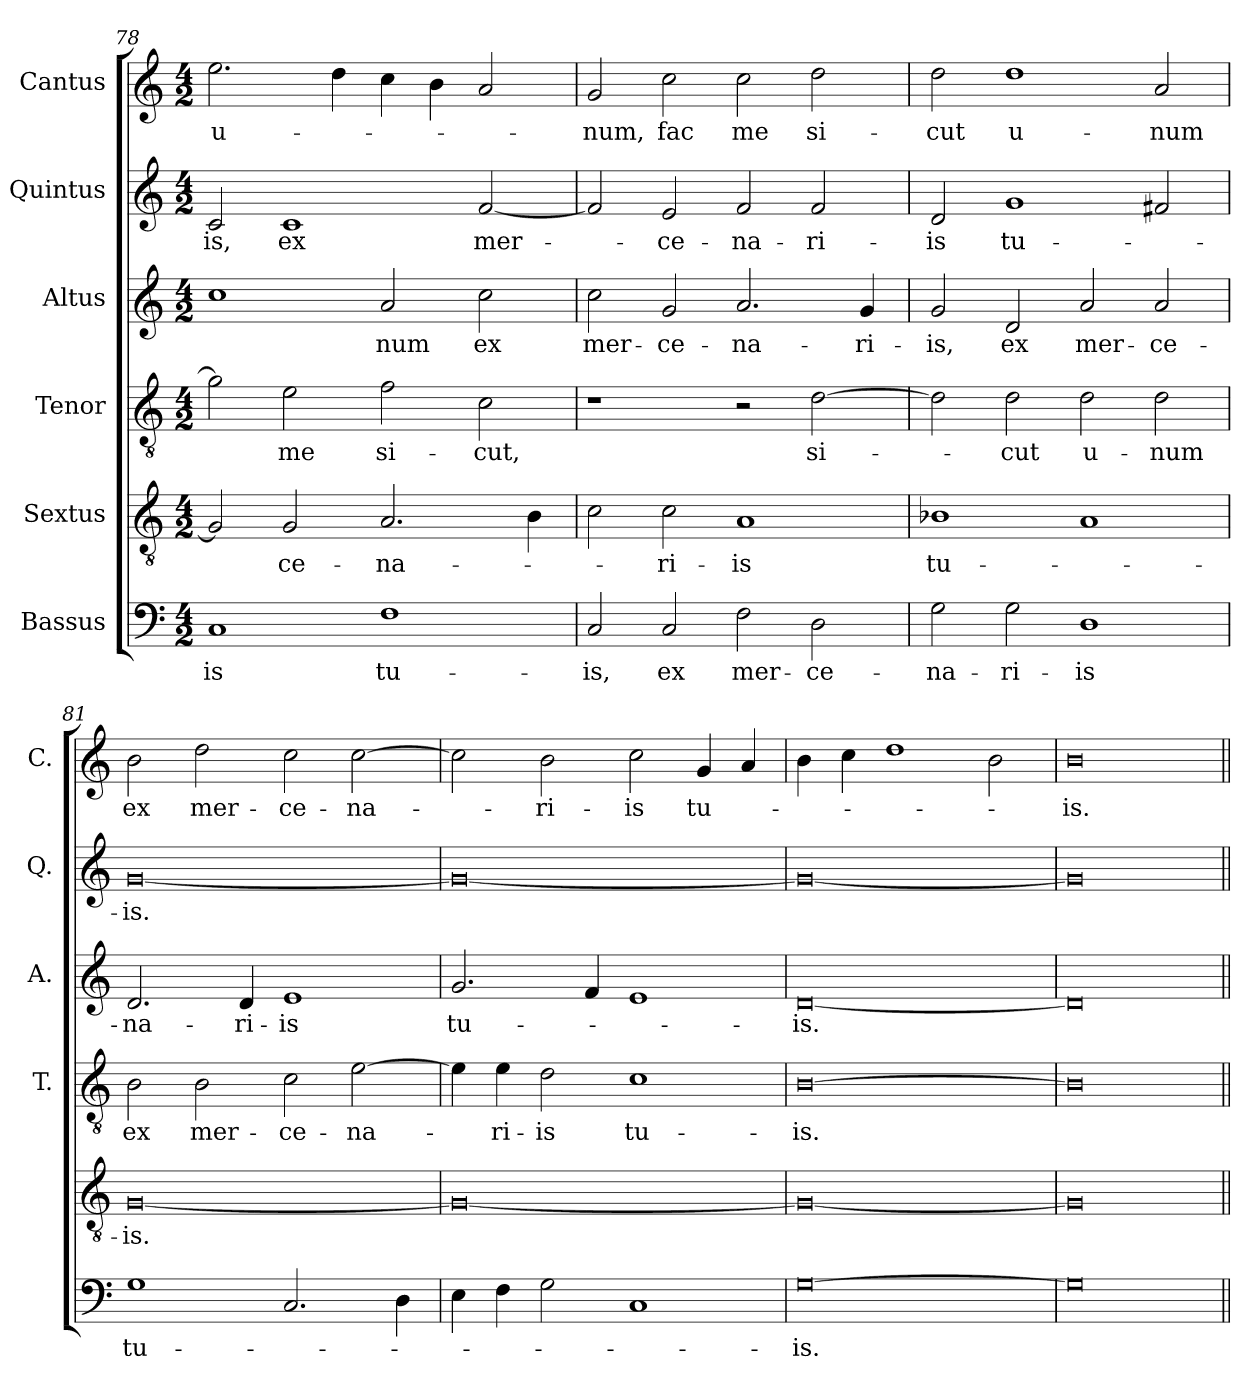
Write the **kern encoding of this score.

**kern	**text	**kern	**text	**kern	**text	**kern	**text	**kern	**text	**kern	**text
*part6	*part6	*part5	*part5	*part4	*part4	*part3	*part3	*part2	*part2	*part1	*part1
*staff6	*staff6	*staff5	*staff5	*staff4	*staff4	*staff3	*staff3	*staff2	*staff2	*staff1	*staff1
*I"Bassus	*	*I"Sextus	*	*I"Tenor	*	*I"Altus	*	*I"Quintus	*	*I"Cantus	*
*	*	*	*	*I'T.	*	*I'A.	*	*I'Q.	*	*I'C.	*
*clefF4	*	*clefGv2	*	*clefGv2	*	*clefG2	*	*clefG2	*	*clefG2	*
*k[]	*	*k[]	*	*k[]	*	*k[]	*	*k[]	*	*k[]	*
*M4/2	*	*M4/2	*	*M4/2	*	*M4/2	*	*M4/2	*	*M4/2	*
=78	=78	=78	=78	=78	=78	=78	=78	=78	=78	=78	=78
!	!LO:LY:b	!	!	!	!	!	!	!	!LO:LY:b	!	!LO:LY:b
1C	-is	2G/]	.	2g\]	.	1cc	.	2c/	-is,	2.ee\	u-
!	!	!	!LO:LY:b	!	!LO:LY:b	!	!	!	!LO:LY:b	!	!
.	.	2G/	-ce-	2e\	me	.	.	1c	ex	.	.
.	.	.	.	.	.	.	.	.	.	4dd\	.
!	!LO:LY:b	!	!LO:LY:b	!	!LO:LY:b	!	!LO:LY:b	!	!	!	!
1F	tu-	2.A/	-na-	2f\	si-	2a/	-num	.	.	4cc\	.
.	.	.	.	.	.	.	.	.	.	4b\	.
!	!	!	!	!	!LO:LY:b	!	!LO:LY:b	!	!LO:LY:b	!	!
.	.	.	.	2c\	-cut,	2cc\	ex	[2f/	mer-	2a/	.
.	.	4B\	.	.	.	.	.	.	.	.	.
=79	=79	=79	=79	=79	=79	=79	=79	=79	=79	=79	=79
!	!LO:LY:b	!	!	!	!	!	!LO:LY:b	!	!	!	!LO:LY:b
2C/	-is,	2c\	.	1r	.	2cc\	mer-	2f/]	.	2g/	-num,
!	!LO:LY:b	!	!LO:LY:b	!	!	!	!LO:LY:b	!	!LO:LY:b	!	!LO:LY:b
2C/	ex	2c\	-ri-	.	.	2g/	-ce-	2e/	-ce-	2cc\	fac
!	!LO:LY:b	!	!LO:LY:b	!	!	!	!LO:LY:b	!	!LO:LY:b	!	!LO:LY:b
2F\	mer-	1A	-is	2r	.	2.a/	-na-	2f/	-na-	2cc\	me
!	!LO:LY:b	!	!	!	!LO:LY:b	!	!	!	!LO:LY:b	!	!LO:LY:b
2D\	-ce-	.	.	[2d\	si-	.	.	2f/	-ri-	2dd\	si-
!	!	!	!	!	!	!	!LO:LY:b	!	!	!	!
.	.	.	.	.	.	4g/	-ri-	.	.	.	.
=80	=80	=80	=80	=80	=80	=80	=80	=80	=80	=80	=80
!	!LO:LY:b	!	!LO:LY:b	!	!	!	!LO:LY:b	!	!LO:LY:b	!	!LO:LY:b
2G\	-na-	1B-X	tu-	2d\]	.	2g/	-is,	2d/	-is	2dd\	-cut
!	!LO:LY:b	!	!	!	!LO:LY:b	!	!LO:LY:b	!	!LO:LY:b	!	!LO:LY:b
2G\	-ri-	.	.	2d\	-cut	2d/	ex	1g	tu-	1dd	u-
!	!LO:LY:b	!	!	!	!LO:LY:b	!	!LO:LY:b	!	!	!	!
1D	-is	1A	.	2d\	u-	2a/	mer-	.	.	.	.
!	!	!	!	!	!LO:LY:b	!	!LO:LY:b	!	!	!	!LO:LY:b
.	.	.	.	2d\	-num	2a/	-ce-	2f#X/	.	2a/	-num
=81	=81	=81	=81	=81	=81	=81	=81	=81	=81	=81	=81
!	!LO:LY:b	!	!LO:LY:b	!	!LO:LY:b	!	!LO:LY:b	!	!LO:LY:b	!	!LO:LY:b
1G	tu-	[0G	-is.	2B\	ex	2.d/	-na-	[0g	-is.	2b\	ex
!	!	!	!	!	!LO:LY:b	!	!	!	!	!	!LO:LY:b
.	.	.	.	2B\	mer-	.	.	.	.	2dd\	mer-
!	!	!	!	!	!	!	!LO:LY:b	!	!	!	!
.	.	.	.	.	.	4d/	-ri-	.	.	.	.
!	!	!	!	!	!LO:LY:b	!	!LO:LY:b	!	!	!	!LO:LY:b
2.C/	.	.	.	2c\	-ce-	1e	-is	.	.	2cc\	-ce-
!	!	!	!	!	!LO:LY:b	!	!	!	!	!	!LO:LY:b
.	.	.	.	[2e\	-na-	.	.	.	.	[2cc\	-na-
4D\	.	.	.	.	.	.	.	.	.	.	.
=82	=82	=82	=82	=82	=82	=82	=82	=82	=82	=82	=82
!	!	!	!	!	!	!	!LO:LY:b	!	!	!	!
4E\	.	0G_	.	4e\]	.	2.g/	tu-	0g_	.	2cc\]	.
!	!	!	!	!	!LO:LY:b	!	!	!	!	!	!
4F\	.	.	.	4e\	-ri-	.	.	.	.	.	.
!	!	!	!	!	!LO:LY:b	!	!	!	!	!	!LO:LY:b
2G\	.	.	.	2d\	-is	.	.	.	.	2b\	-ri-
.	.	.	.	.	.	4f/	.	.	.	.	.
!	!	!	!	!	!LO:LY:b	!	!	!	!	!	!LO:LY:b
1C	.	.	.	1c	tu-	1e	.	.	.	2cc\	-is
!	!	!	!	!	!	!	!	!	!	!	!LO:LY:b
.	.	.	.	.	.	.	.	.	.	4g/	tu-
.	.	.	.	.	.	.	.	.	.	4a/	.
!!LO:LB:g=z
=83	=83	=83	=83	=83	=83	=83	=83	=83	=83	=83	=83
!	!LO:LY:b	!	!	!	!LO:LY:b	!	!LO:LY:b	!	!	!	!
[0G	-is.	0G_	.	[0B	-is.	[0d	-is.	0g_	.	4b\	.
.	.	.	.	.	.	.	.	.	.	4cc\	.
.	.	.	.	.	.	.	.	.	.	1dd	.
.	.	.	.	.	.	.	.	.	.	2b\	.
=84	=84	=84	=84	=84	=84	=84	=84	=84	=84	=84	=84
!	!	!	!	!	!	!	!	!	!	!	!LO:LY:b
0G]	.	0G]	.	0B]	.	0d]	.	0g]	.	0b	-is.
=||	=||	=||	=||	=||	=||	=||	=||	=||	=||	=||	=||
*-	*-	*-	*-	*-	*-	*-	*-	*-	*-	*-	*-
